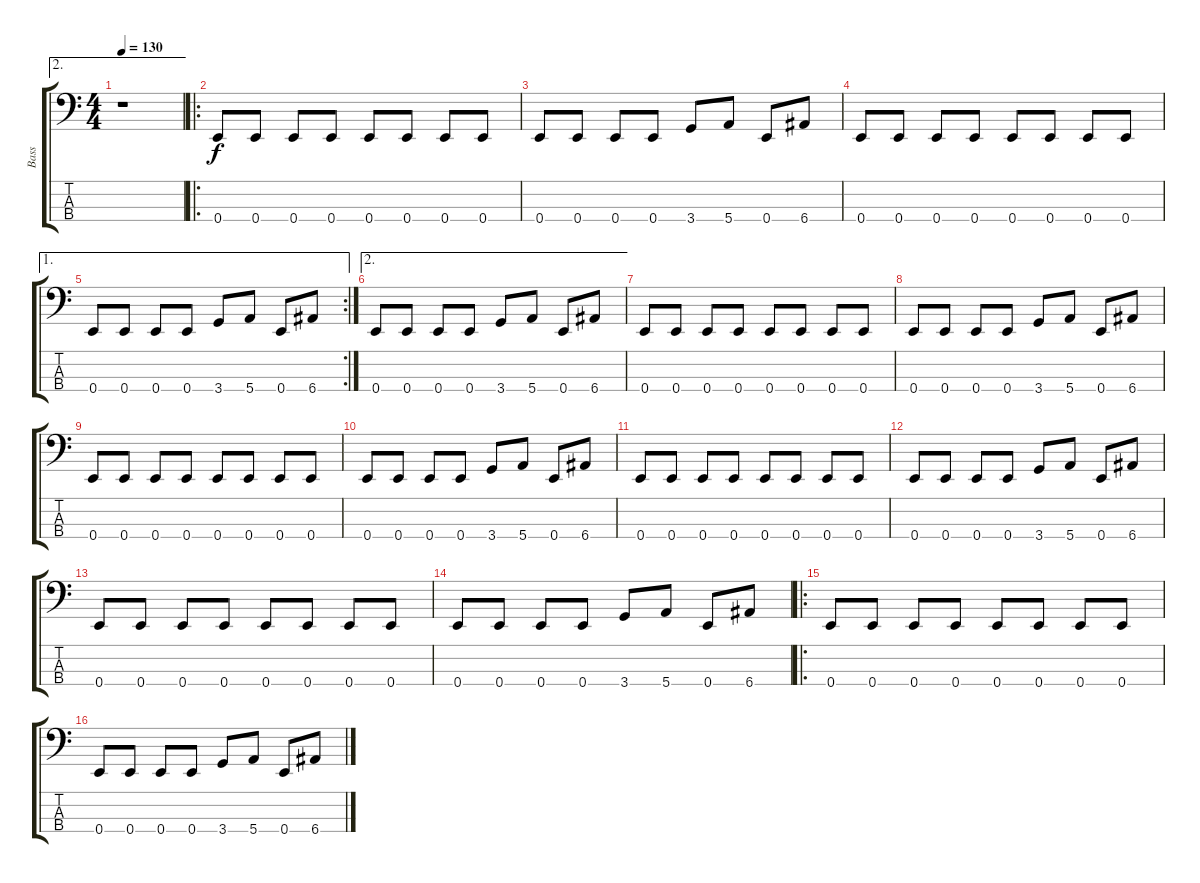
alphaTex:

\track ("Bass" "Bass") {instrument electricbassfinger}
\staff {score tabs}
\tuning (G2 D2 A1 E1) {hide}
\ae 2
\ts (4 4)
\tempo 130
\clef f4
\ks c
r.1{dy f} |
\ro
0.4.8 0.4.8 0.4.8 0.4.8 0.4.8 0.4.8 0.4.8 0.4.8 |
0.4.8 0.4.8 0.4.8 0.4.8 3.4.8 5.4.8 0.4.8 6.4.8 |
0.4.8 0.4.8 0.4.8 0.4.8 0.4.8 0.4.8 0.4.8 0.4.8 |
\ae 1
\rc 2
0.4.8 0.4.8 0.4.8 0.4.8 3.4.8 5.4.8 0.4.8 6.4.8 |
\ae 2
0.4.8 0.4.8 0.4.8 0.4.8 3.4.8 5.4.8 0.4.8 6.4.8 |
0.4.8 0.4.8 0.4.8 0.4.8 0.4.8 0.4.8 0.4.8 0.4.8 |
0.4.8 0.4.8 0.4.8 0.4.8 3.4.8 5.4.8 0.4.8 6.4.8 |
0.4.8 0.4.8 0.4.8 0.4.8 0.4.8 0.4.8 0.4.8 0.4.8 |
0.4.8 0.4.8 0.4.8 0.4.8 3.4.8 5.4.8 0.4.8 6.4.8 |
0.4.8 0.4.8 0.4.8 0.4.8 0.4.8 0.4.8 0.4.8 0.4.8 |
0.4.8 0.4.8 0.4.8 0.4.8 3.4.8 5.4.8 0.4.8 6.4.8 |
0.4.8 0.4.8 0.4.8 0.4.8 0.4.8 0.4.8 0.4.8 0.4.8 |
0.4.8 0.4.8 0.4.8 0.4.8 3.4.8 5.4.8 0.4.8 6.4.8 |
\ro
0.4.8 0.4.8 0.4.8 0.4.8 0.4.8 0.4.8 0.4.8 0.4.8 |
0.4.8 0.4.8 0.4.8 0.4.8 3.4.8 5.4.8 0.4.8 6.4.8
